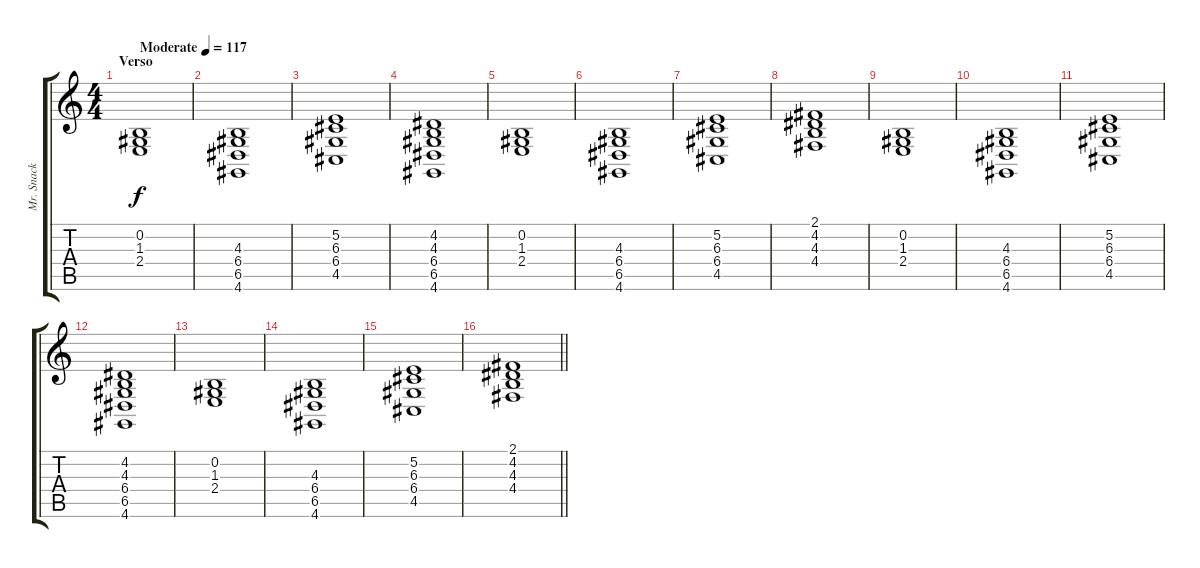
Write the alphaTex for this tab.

\track ("Mr. Snack" "Mr. Snack") {instrument pad8sweep}
\staff {score tabs}
\tuning (E4 B3 G3 D3 A2 E2) {hide}
\ts (4 4)
\section ("" "Verso")
\tempo (117 "Moderate")
\clef g2
\ks c
(0.2 1.3 2.4).1{dy f instrument pad8sweep} |
(4.3 6.4 6.5 4.6).1 |
(5.2 6.3 6.4 4.5).1 |
(4.2 4.3 6.4 6.5 4.6).1 |
(0.2 1.3 2.4).1 |
(4.3 6.4 6.5 4.6).1 |
(5.2 6.3 6.4 4.5).1 |
(2.1 4.2 4.3 4.4).1 |
(0.2 1.3 2.4).1 |
(4.3 6.4 6.5 4.6).1 |
(5.2 6.3 6.4 4.5).1 |
(4.2 4.3 6.4 6.5 4.6).1 |
(0.2 1.3 2.4).1 |
(4.3 6.4 6.5 4.6).1 |
(5.2 6.3 6.4 4.5).1 |
\barLineRight lightlight
(2.1 4.2 4.3 4.4).1
